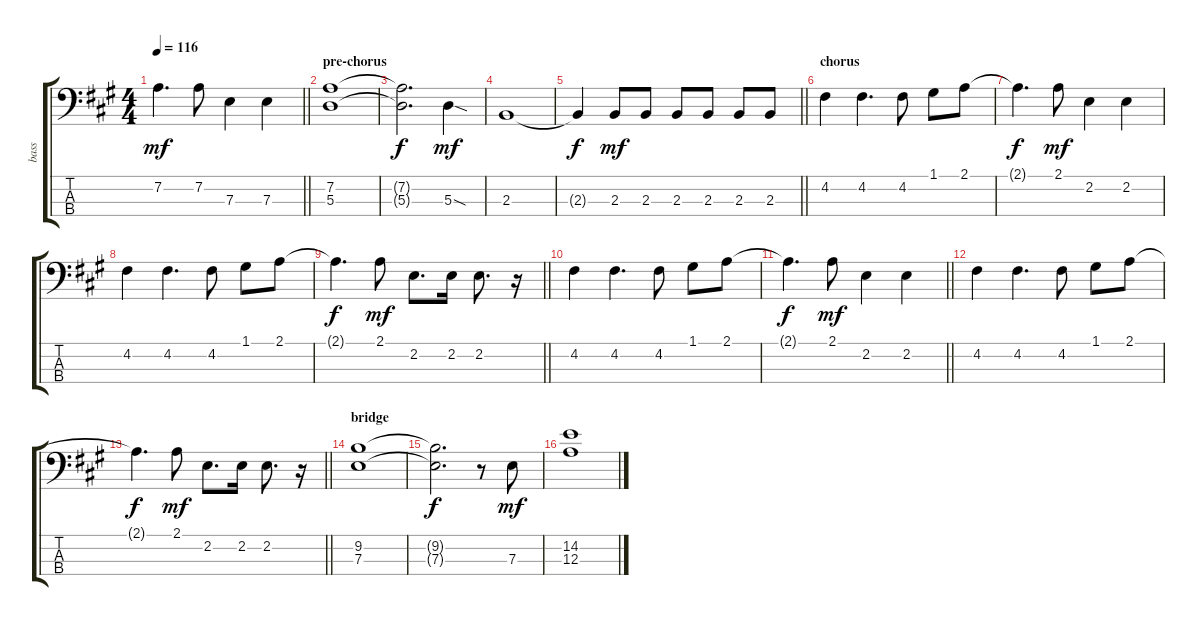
\track ("bass" "bass") {instrument electricbassfinger}
\staff {score tabs}
\tuning (G2 D2 A1 E1) {hide}
\ts (4 4)
\tempo 116
\clef f4
\barLineRight lightlight
\ks a
7.2.4{d dy mf} 7.2.8 7.3.4 7.3.4 |
\section ("" "pre-chorus")
(7.2 5.3).1 |
(7.2{t} 5.3{t}).2{d dy f} 5.3{sod}.4{dy mf} |
2.3.1 |
\barLineRight lightlight
2.3{t}.4{dy f} 2.3.8{dy mf} 2.3.8 2.3.8 2.3.8 2.3.8 2.3.8 |
\section ("" "chorus")
4.2.4 4.2.4{d} 4.2.8 1.1.8 2.1.8 |
2.1{t}.4{d dy f} 2.1.8{dy mf} 2.2.4 2.2.4 |
4.2.4 4.2.4{d} 4.2.8 1.1.8 2.1.8 |
\barLineRight lightlight
2.1{t}.4{d dy f} 2.1.8{dy mf} 2.2.8{d} 2.2.16 2.2.8{d} r.16 |
4.2.4 4.2.4{d} 4.2.8 1.1.8 2.1.8 |
\barLineRight lightlight
2.1{t}.4{d dy f} 2.1.8{dy mf} 2.2.4 2.2.4 |
4.2.4 4.2.4{d} 4.2.8 1.1.8 2.1.8 |
\barLineRight lightlight
2.1{t}.4{d dy f} 2.1.8{dy mf} 2.2.8{d} 2.2.16 2.2.8{d} r.16 |
\section ("" "bridge")
(9.2 7.3).1 |
(9.2{t} 7.3{t}).2{d dy f} r.8 7.3.8{dy mf} |
(14.2 12.3).1
